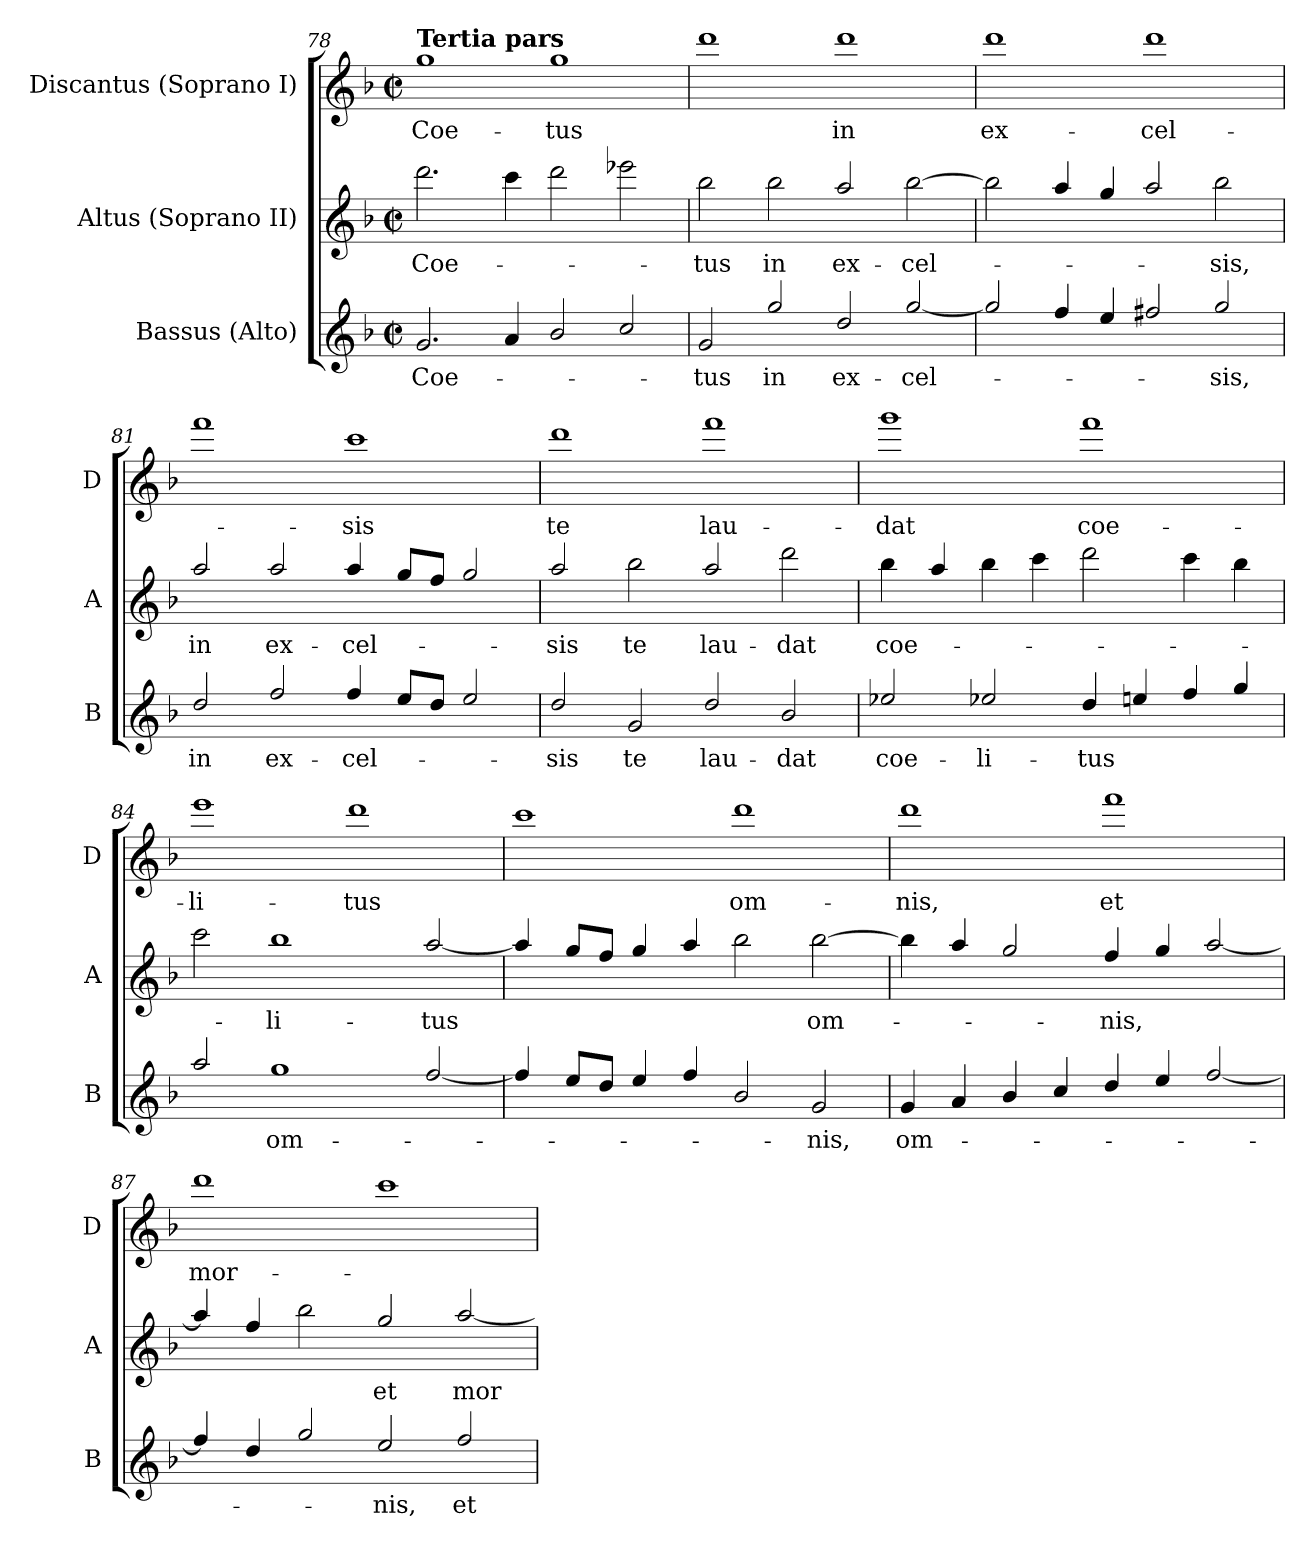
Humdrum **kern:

**kern	**text	**kern	**text	**kern	**text
*part3	*part3	*part2	*part2	*part1	*part1
*staff3	*staff3	*staff2	*staff2	*staff1	*staff1
*I"Bassus (Alto)	*	*I"Altus (Soprano II)	*	*I"Discantus (Soprano I)	*
*I'B	*	*I'A	*	*I'D	*
*clefG2	*	*clefG2	*	*clefG2	*
*ITrd7c12	*	*ITrd7c12	*	*ITrd7c12	*
*k[b-]	*	*k[b-]	*	*k[b-]	*
*F:	*	*F:	*	*F:	*
*M2/2	*	*M2/2	*	*M2/2	*
*met(c|)	*	*met(c|)	*	*met(c|)	*
=78	=78	=78	=78	=78	=78
!	!LO:LY:b	!	!	!	!
!	!	!	!LO:LY:b	!	!
!	!	!	!	!LO:TX:a:B:t=Tertia pars	!
!	!	!	!	!	!LO:LY:b
2.G/	Coe-	2.dd\	Coe-	1g	Coe-
4A/	.	4cc\	.	.	.
!	!	!	!	!	!LO:LY:b
2B-/	.	2dd\	.	1g	-tus
2c/	.	2ee-X\	.	.	.
=79	=79	=79	=79	=79	=79
!	!LO:LY:b	!	!	!	!
!	!	!	!LO:LY:b	!	!
2G/	-tus	2b-\	-tus	1dd	.
!	!LO:LY:b	!	!	!	!
!	!	!	!LO:LY:b	!	!
2g/	in	2b-\	in	.	.
!	!LO:LY:b	!	!	!	!
!	!	!	!LO:LY:b	!	!
!	!	!	!	!	!LO:LY:b
2d/	ex-	2a/	ex-	1dd	in
!	!LO:LY:b	!	!	!	!
!	!	!	!LO:LY:b	!	!
[2g/	-cel-	[2b-\	-cel-	.	.
!!LO:PB:g=z
=80	=80	=80	=80	=80	=80
!	!	!	!	!	!LO:LY:b
2g/]	.	2b-\]	.	1dd	ex-
4f/	.	4a/	.	.	.
4e/	.	4g/	.	.	.
!	!	!	!	!	!LO:LY:b
2f#X/	.	2a/	.	1dd	-cel-
!	!LO:LY:b	!	!	!	!
!	!	!	!LO:LY:b	!	!
2g/	-sis,	2b-\	-sis,	.	.
=81	=81	=81	=81	=81	=81
!	!LO:LY:b	!	!	!	!
!	!	!	!LO:LY:b	!	!
2d/	in	2a/	in	1ff	.
!	!LO:LY:b	!	!	!	!
!	!	!	!LO:LY:b	!	!
2f/	ex-	2a/	ex-	.	.
!	!LO:LY:b	!	!	!	!
!	!	!	!LO:LY:b	!	!
!	!	!	!	!	!LO:LY:b
4f/	-cel-	4a/	-cel-	1cc	-sis
8e/L	.	8g/L	.	.	.
8d/J	.	8f/J	.	.	.
2e/	.	2g/	.	.	.
=82	=82	=82	=82	=82	=82
!	!LO:LY:b	!	!	!	!
!	!	!	!LO:LY:b	!	!
!	!	!	!	!	!LO:LY:b
2d/	-sis	2a/	-sis	1dd	te
!	!LO:LY:b	!	!	!	!
!	!	!	!LO:LY:b	!	!
2G/	te	2b-\	te	.	.
!	!LO:LY:b	!	!	!	!
!	!	!	!LO:LY:b	!	!
!	!	!	!	!	!LO:LY:b
2d/	lau-	2a/	lau-	1ff	lau-
!	!LO:LY:b	!	!	!	!
!	!	!	!LO:LY:b	!	!
2B-/	-dat	2dd\	-dat	.	.
=83	=83	=83	=83	=83	=83
!	!LO:LY:b	!	!	!	!
!	!	!	!LO:LY:b	!	!
!	!	!	!	!	!LO:LY:b
2e-X/	coe-	4b-\	coe-	1gg	-dat
.	.	4a/	.	.	.
!	!LO:LY:b	!	!	!	!
2e-X/	-li-	4b-\	.	.	.
.	.	4cc\	.	.	.
!	!LO:LY:b	!	!	!	!
!	!	!	!	!	!LO:LY:b
4d/	-tus	2dd\	.	1ff	coe-
4en/	.	.	.	.	.
4f/	.	4cc\	.	.	.
4g/	.	4b-\	.	.	.
!!LO:LB:g=z
=84	=84	=84	=84	=84	=84
!	!	!	!	!	!LO:LY:b
2a/	.	2cc\	.	1ee	-li-
!	!LO:LY:b	!	!	!	!
!	!	!	!LO:LY:b	!	!
1g	om-	1b-	-li-	.	.
!	!	!	!	!	!LO:LY:b
.	.	.	.	1dd	-tus
!	!	!	!LO:LY:b	!	!
[2f/	.	[2a/	-tus	.	.
=85	=85	=85	=85	=85	=85
4f/]	.	4a/]	.	1cc	.
8e/L	.	8g/L	.	.	.
8d/J	.	8f/J	.	.	.
4e/	.	4g/	.	.	.
4f/	.	4a/	.	.	.
!	!	!	!	!	!LO:LY:b
2B-/	.	2b-\	.	1dd	om-
!	!LO:LY:b	!	!	!	!
!	!	!	!LO:LY:b	!	!
2G/	-nis,	[2b-\	om-	.	.
=86	=86	=86	=86	=86	=86
!	!LO:LY:b	!	!	!	!
!	!	!	!	!	!LO:LY:b
4G/	om-	4b-\]	.	1dd	-nis,
4A/	.	4a/	.	.	.
4B-/	.	2g/	.	.	.
4c/	.	.	.	.	.
!	!	!	!LO:LY:b	!	!
!	!	!	!	!	!LO:LY:b
4d/	.	4f/	-nis,	1ff	et
4e/	.	4g/	.	.	.
[2f/	.	[2a/	.	.	.
=87	=87	=87	=87	=87	=87
!	!	!	!	!	!LO:LY:b
4f/]	.	4a/]	.	1dd	mor-
4d/	.	4f/	.	.	.
2g/	.	2b-\	.	.	.
!	!LO:LY:b	!	!	!	!
!	!	!	!LO:LY:b	!	!
2e/	-nis,	2g/	et	1cc	.
!	!LO:LY:b	!	!	!	!
!	!	!	!LO:LY:b	!	!
2f/	et	[2a/	mor-	.	.
=	=	=	=	=	=
*-	*-	*-	*-	*-	*-
